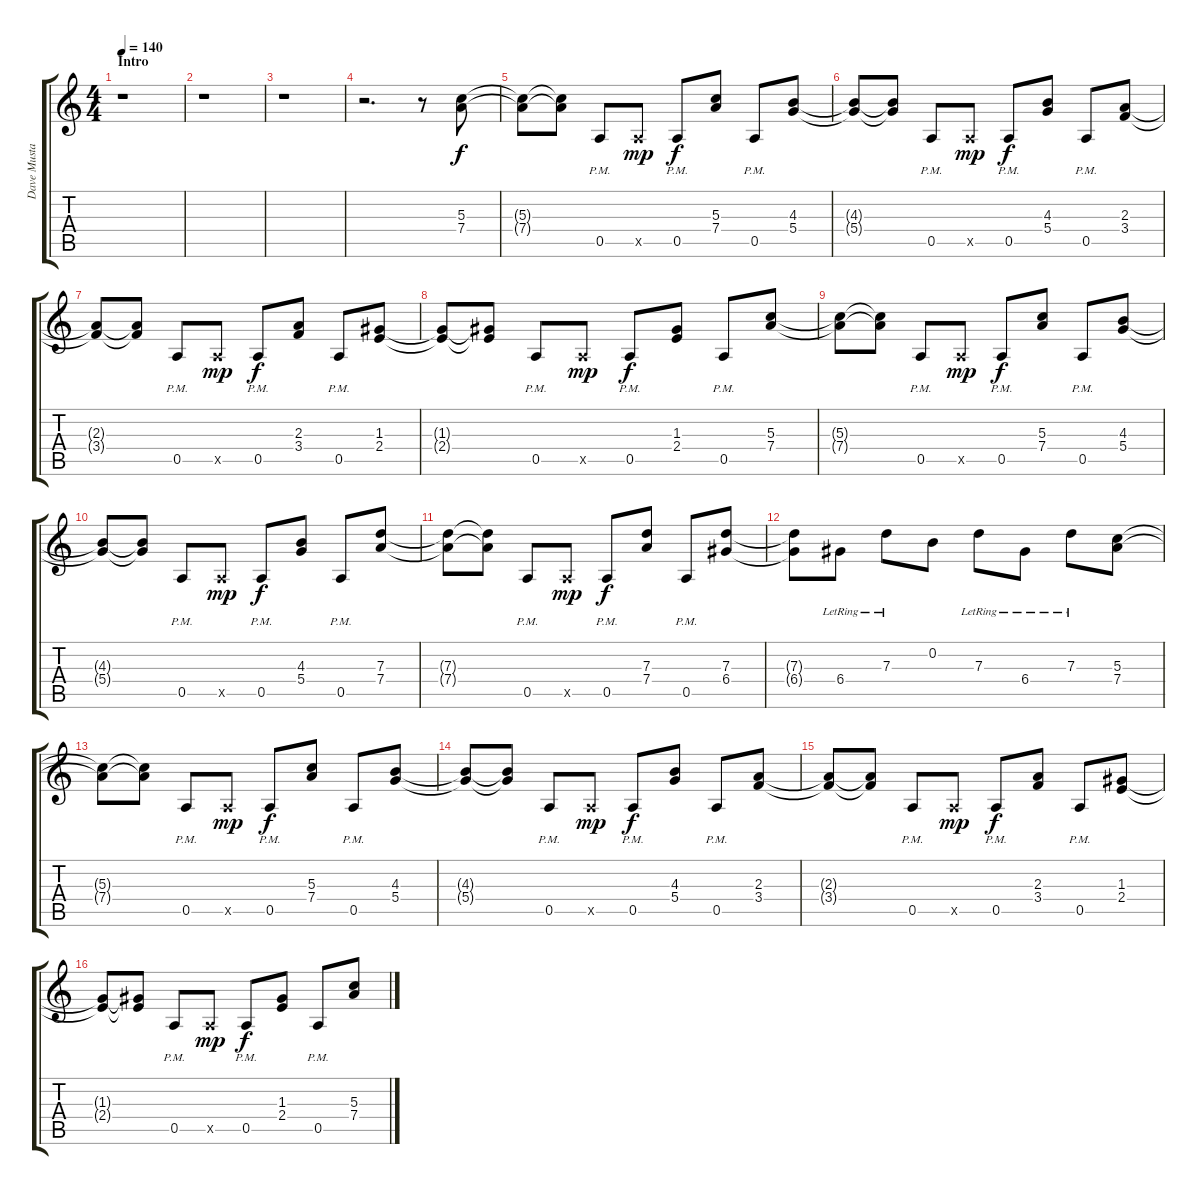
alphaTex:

\track ("Dave Mustaine" "Dave Musta") {instrument distortionguitar}
\staff {score tabs}
\tuning (E4 B3 G3 D3 A2 E2) {hide}
\ts (4 4)
\section ("" "Intro")
\tempo 140
\clef g2
\ks c
r.1{dy f instrument distortionguitar} |
r.1 |
r.1 |
r.2{d} r.8 (5.3 7.4).8 |
(5.3{t} 7.4{t}).8 (5.3{t} 7.4{t}).8 0.5{pm}.8 0.5{x}.8{dy mp} 0.5{pm}.8{dy f} (5.3 7.4).8 0.5{pm}.8 (4.3 5.4).8 |
(4.3{t} 5.4{t}).8 (4.3{t} 5.4{t}).8 0.5{pm}.8 0.5{x}.8{dy mp} 0.5{pm}.8{dy f} (4.3 5.4).8 0.5{pm}.8 (2.3 3.4).8 |
(2.3{t} 3.4{t}).8 (2.3{t} 3.4{t}).8 0.5{pm}.8 0.5{x}.8{dy mp} 0.5{pm}.8{dy f} (2.3 3.4).8 0.5{pm}.8 (1.3 2.4).8 |
(1.3{t} 2.4{t}).8 (1.3{t} 2.4{t}).8 0.5{pm}.8 0.5{x}.8{dy mp} 0.5{pm}.8{dy f} (1.3 2.4).8 0.5{pm}.8 (5.3 7.4).8 |
(5.3{t} 7.4{t}).8 (5.3{t} 7.4{t}).8 0.5{pm}.8 0.5{x}.8{dy mp} 0.5{pm}.8{dy f} (5.3 7.4).8 0.5{pm}.8 (4.3 5.4).8 |
(4.3{t} 5.4{t}).8 (4.3{t} 5.4{t}).8 0.5{pm}.8 0.5{x}.8{dy mp} 0.5{pm}.8{dy f} (4.3 5.4).8 0.5{pm}.8 (7.3 7.4).8 |
(7.3{t} 7.4{t}).8 (7.3{t} 7.4{t}).8 0.5{pm}.8 0.5{x}.8{dy mp} 0.5{pm}.8{dy f} (7.3 7.4).8 0.5{pm}.8 (7.3 6.4).8 |
(7.3{t} 6.4{t}).8 6.4{lr}.8 7.3{lr}.8 0.2.8 7.3{lr}.8 6.4{lr}.8 7.3{lr}.8 (5.3 7.4).8 |
(5.3{t} 7.4{t}).8 (5.3{t} 7.4{t}).8 0.5{pm}.8 0.5{x}.8{dy mp} 0.5{pm}.8{dy f} (5.3 7.4).8 0.5{pm}.8 (4.3 5.4).8 |
(4.3{t} 5.4{t}).8 (4.3{t} 5.4{t}).8 0.5{pm}.8 0.5{x}.8{dy mp} 0.5{pm}.8{dy f} (4.3 5.4).8 0.5{pm}.8 (2.3 3.4).8 |
(2.3{t} 3.4{t}).8 (2.3{t} 3.4{t}).8 0.5{pm}.8 0.5{x}.8{dy mp} 0.5{pm}.8{dy f} (2.3 3.4).8 0.5{pm}.8 (1.3 2.4).8 |
(1.3{t} 2.4{t}).8 (1.3{t} 2.4{t}).8 0.5{pm}.8 0.5{x}.8{dy mp} 0.5{pm}.8{dy f} (1.3 2.4).8 0.5{pm}.8 (5.3 7.4).8
